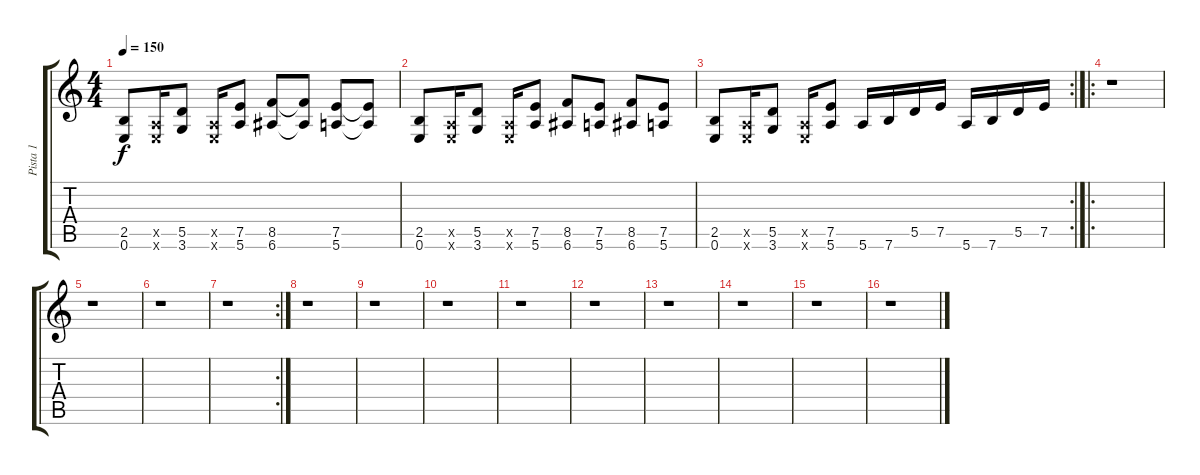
\track ("Pista 1" "Pista 1") {instrument acousticguitarsteel}
\staff {score tabs}
\tuning (E4 B3 G3 D3 A2 E2) {hide}
\ts (4 4)
\tempo 150
\clef g2
\ks c
(2.5 0.6).8{dy f} (0.5{x} 0.6{x}).16 (5.5 3.6).8 (0.5{x} 0.6{x}).16 (7.5 5.6).8 (8.5 6.6).8 (8.5{t} 6.6{t}).8 (7.5 5.6).8 (7.5{t} 5.6{t}).8 |
(2.5 0.6).8 (0.5{x} 0.6{x}).16 (5.5 3.6).8 (0.5{x} 0.6{x}).16 (7.5 5.6).8 (8.5 6.6).8 (7.5 5.6).8 (8.5 6.6).8 (7.5 5.6).8 |
\rc 2
(2.5 0.6).8 (0.5{x} 0.6{x}).16 (5.5 3.6).8 (0.5{x} 0.6{x}).16 (7.5 5.6).8 5.6.16 7.6.16 5.5.16 7.5.16 5.6.16 7.6.16 5.5.16 7.5.16 |
\ro
r.1 |
r.1 |
r.1 |
\rc 2
r.1 |
r.1 |
r.1 |
r.1 |
r.1 |
r.1 |
r.1 |
r.1 |
r.1 |
r.1
